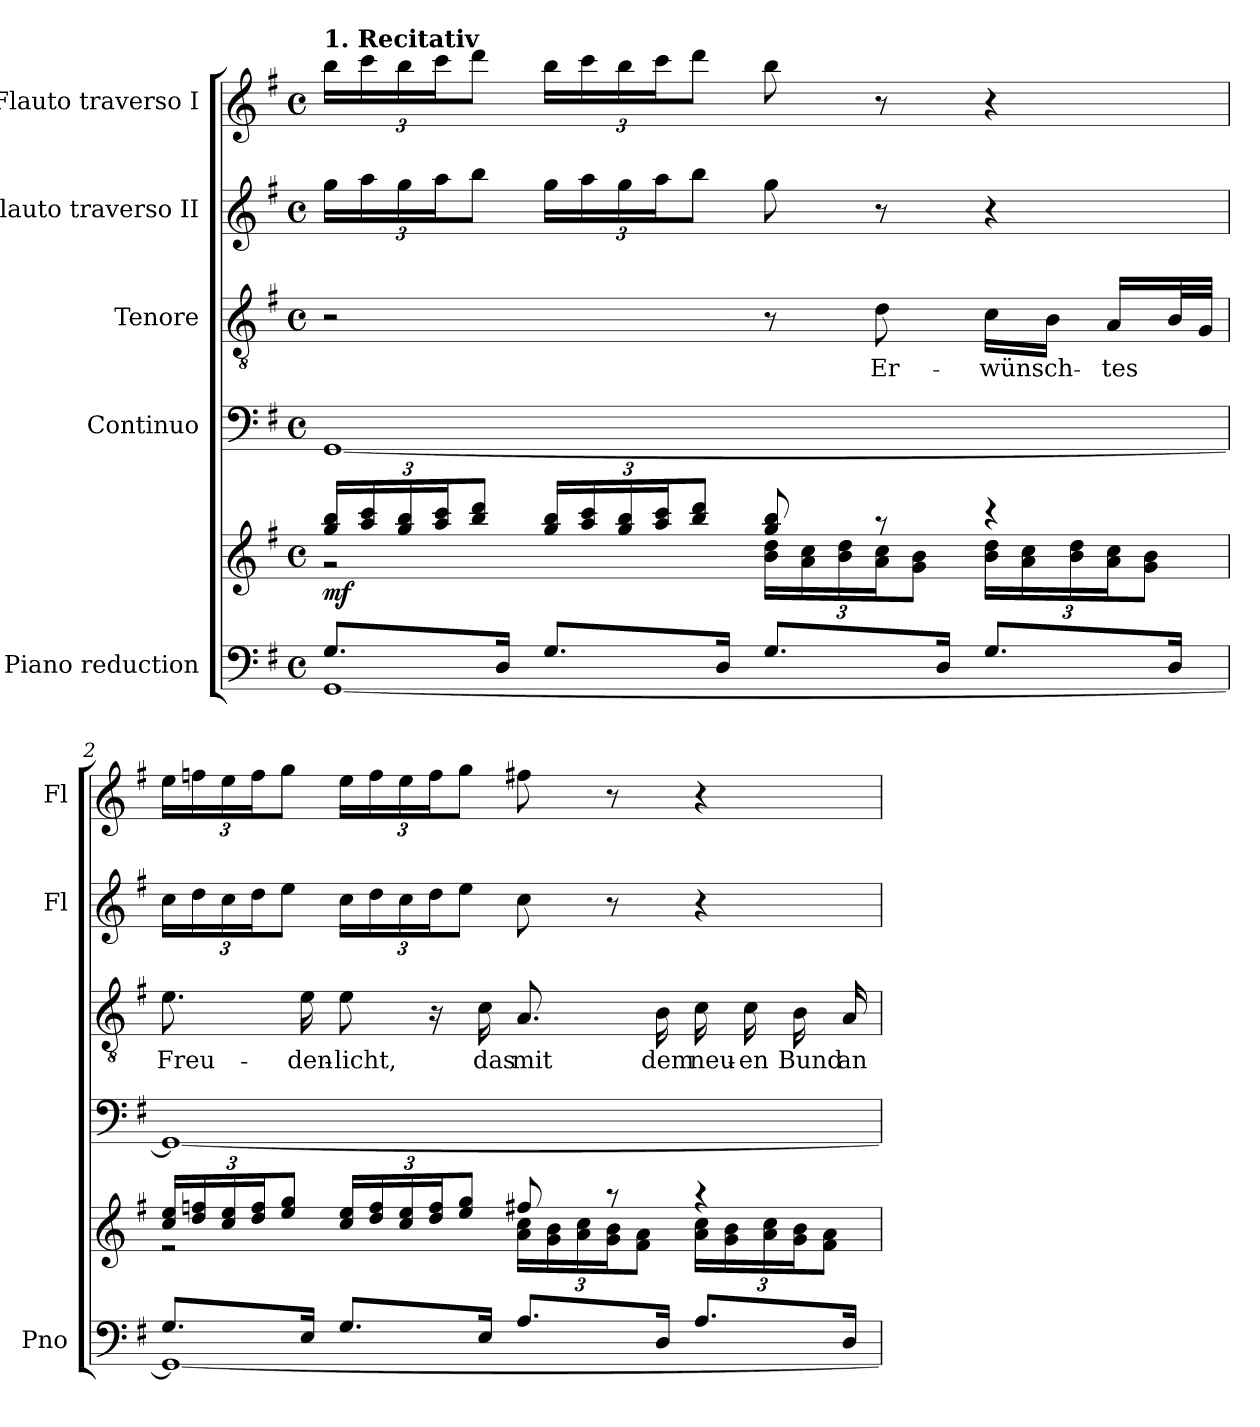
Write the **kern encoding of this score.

**kern	**kern	**dynam	**kern	**kern	**text	**kern	**kern
*part5	*part5	*part5	*part4	*part3	*part3	*part2	*part1
*staff6	*staff5	*staff5/6	*staff4	*staff3	*staff3	*staff2	*staff1
*I"Piano reduction	*	*	*I"Continuo	*I"Tenore	*	*I"Flauto traverso II	*I"Flauto traverso I
*I'Pno	*	*	*	*	*	*I'Fl	*I'Fl
*stria5	*stria5	*	*	*	*	*	*
*clefF4	*clefG2	*	*clefF4	*clefGv2	*	*clefG2	*clefG2
*k[f#]	*k[f#]	*	*k[f#]	*k[f#]	*	*k[f#]	*k[f#]
*M4/4	*M4/4	*	*M4/4	*M4/4	*	*M4/4	*M4/4
*met(c)	*met(c)	*	*met(c)	*met(c)	*	*met(c)	*met(c)
=1	=1	=1	=1	=1	=1	=1	=1
*^	*	*	*	*	*	*	*
*	*	*Xbrackettup	*	*	*	*	*Xbrackettup	*Xbrackettup
*	*	*^	*	*	*	*	*	*
!	!	!	!	!	!	!	!	!	!LO:TX:a:B:t=1. Recitativ
!	!	!	!	!LO:DY:b	!	!	!	!	!
8.G/L	[1GG	24gg/ 24bb/LL	2r	mf	[1GG	2r	.	24gg\LL	24bb\LL
.	.	24aa/ 24ccc/	.	.	.	.	.	24aa\	24ccc\
.	.	24gg/ 24bb/	.	.	.	.	.	24gg\	24bb\
.	.	24aa/ 24ccc/J	.	.	.	.	.	24aa\J	24ccc\J
.	.	12bb/ 12ddd/J	.	.	.	.	.	12bb\J	12ddd\J
16D/Jk	.	.	.	.	.	.	.	.	.
8.G/L	.	24gg/ 24bb/LL	.	.	.	.	.	24gg\LL	24bb\LL
.	.	24aa/ 24ccc/	.	.	.	.	.	24aa\	24ccc\
.	.	24gg/ 24bb/	.	.	.	.	.	24gg\	24bb\
.	.	24aa/ 24ccc/J	.	.	.	.	.	24aa\J	24ccc\J
.	.	12bb/ 12ddd/J	.	.	.	.	.	12bb\J	12ddd\J
16D/Jk	.	.	.	.	.	.	.	.	.
8.G/L	.	8gg/ 8bb/	24b\ 24dd\LL	.	.	8r	.	8gg\	8bb\
.	.	.	24a\ 24cc\	.	.	.	.	.	.
.	.	.	24b\ 24dd\	.	.	.	.	.	.
!	!	!	!	!	!	!	!LO:LY:b	!	!
.	.	8r	24a\ 24cc\J	.	.	8d\	Er-	8r	8r
.	.	.	12g\ 12b\J	.	.	.	.	.	.
16D/Jk	.	.	.	.	.	.	.	.	.
!	!	!	!	!	!	!	!LO:LY:b	!	!
8.G/L	.	4r	24b\ 24dd\LL	.	.	16c\LL	-wünsch-	4r	4r
.	.	.	24a\ 24cc\	.	.	.	.	.	.
.	.	.	.	.	.	16B\JJ	.	.	.
.	.	.	24b\ 24dd\	.	.	.	.	.	.
!	!	!	!	!	!	!	!LO:LY:b	!	!
.	.	.	24a\ 24cc\J	.	.	16A/LL	-tes	.	.
.	.	.	12g\ 12b\J	.	.	.	.	.	.
16D/Jk	.	.	.	.	.	32B/L	.	.	.
.	.	.	.	.	.	32G/JJJ	.	.	.
=2	=2	=2	=2	=2	=2	=2	=2	=2	=2
!	!	!	!	!	!	!	!LO:LY:b	!	!
8.G/L	1GG_	24cc/ 24ee/LL	2r	.	1GG_	8.e\	Freu-	24cc\LL	24ee\LL
.	.	24dd/ 24ffn/	.	.	.	.	.	24dd\	24ffn\
.	.	24cc/ 24ee/	.	.	.	.	.	24cc\	24ee\
.	.	24dd/ 24ff/J	.	.	.	.	.	24dd\J	24ff\J
.	.	12ee/ 12gg/J	.	.	.	.	.	12ee\J	12gg\J
!	!	!	!	!	!	!	!LO:LY:b	!	!
16E/Jk	.	.	.	.	.	16e\	-den-	.	.
!	!	!	!	!	!	!	!LO:LY:b	!	!
8.G/L	.	24cc/ 24ee/LL	.	.	.	8e\	-licht,	24cc\LL	24ee\LL
.	.	24dd/ 24ff/	.	.	.	.	.	24dd\	24ff\
.	.	24cc/ 24ee/	.	.	.	.	.	24cc\	24ee\
.	.	24dd/ 24ff/J	.	.	.	16r	.	24dd\J	24ff\J
.	.	12ee/ 12gg/J	.	.	.	.	.	12ee\J	12gg\J
!	!	!	!	!	!	!	!LO:LY:b	!	!
16E/Jk	.	.	.	.	.	16c\	das	.	.
!	!	!	!	!	!	!	!LO:LY:b	!	!
8.A/L	.	8ff#X/	24a\ 24cc\LL	.	.	8.A/	mit	8cc\	8ff#X\
.	.	.	24g\ 24b\	.	.	.	.	.	.
.	.	.	24a\ 24cc\	.	.	.	.	.	.
.	.	8r	24g\ 24b\J	.	.	.	.	8r	8r
.	.	.	12f#\ 12a\J	.	.	.	.	.	.
!	!	!	!	!	!	!	!LO:LY:b	!	!
16D/Jk	.	.	.	.	.	16B\	dem	.	.
!	!	!	!	!	!	!	!LO:LY:b	!	!
8.A/L	.	4r	24a\ 24cc\LL	.	.	16c\	neu-	4r	4r
.	.	.	24g\ 24b\	.	.	.	.	.	.
!	!	!	!	!	!	!	!LO:LY:b	!	!
.	.	.	.	.	.	16c\	-en	.	.
.	.	.	24a\ 24cc\	.	.	.	.	.	.
!	!	!	!	!	!	!	!LO:LY:b	!	!
.	.	.	24g\ 24b\J	.	.	16B\	Bund	.	.
.	.	.	12f#\ 12a\J	.	.	.	.	.	.
!	!	!	!	!	!	!	!LO:LY:b	!	!
16D/Jk	.	.	.	.	.	16A/	an-	.	.
*v	*v	*	*	*	*	*	*	*	*
*	*v	*v	*	*	*	*	*	*
=	=	=	=	=	=	=	=
*-	*-	*-	*-	*-	*-	*-	*-
